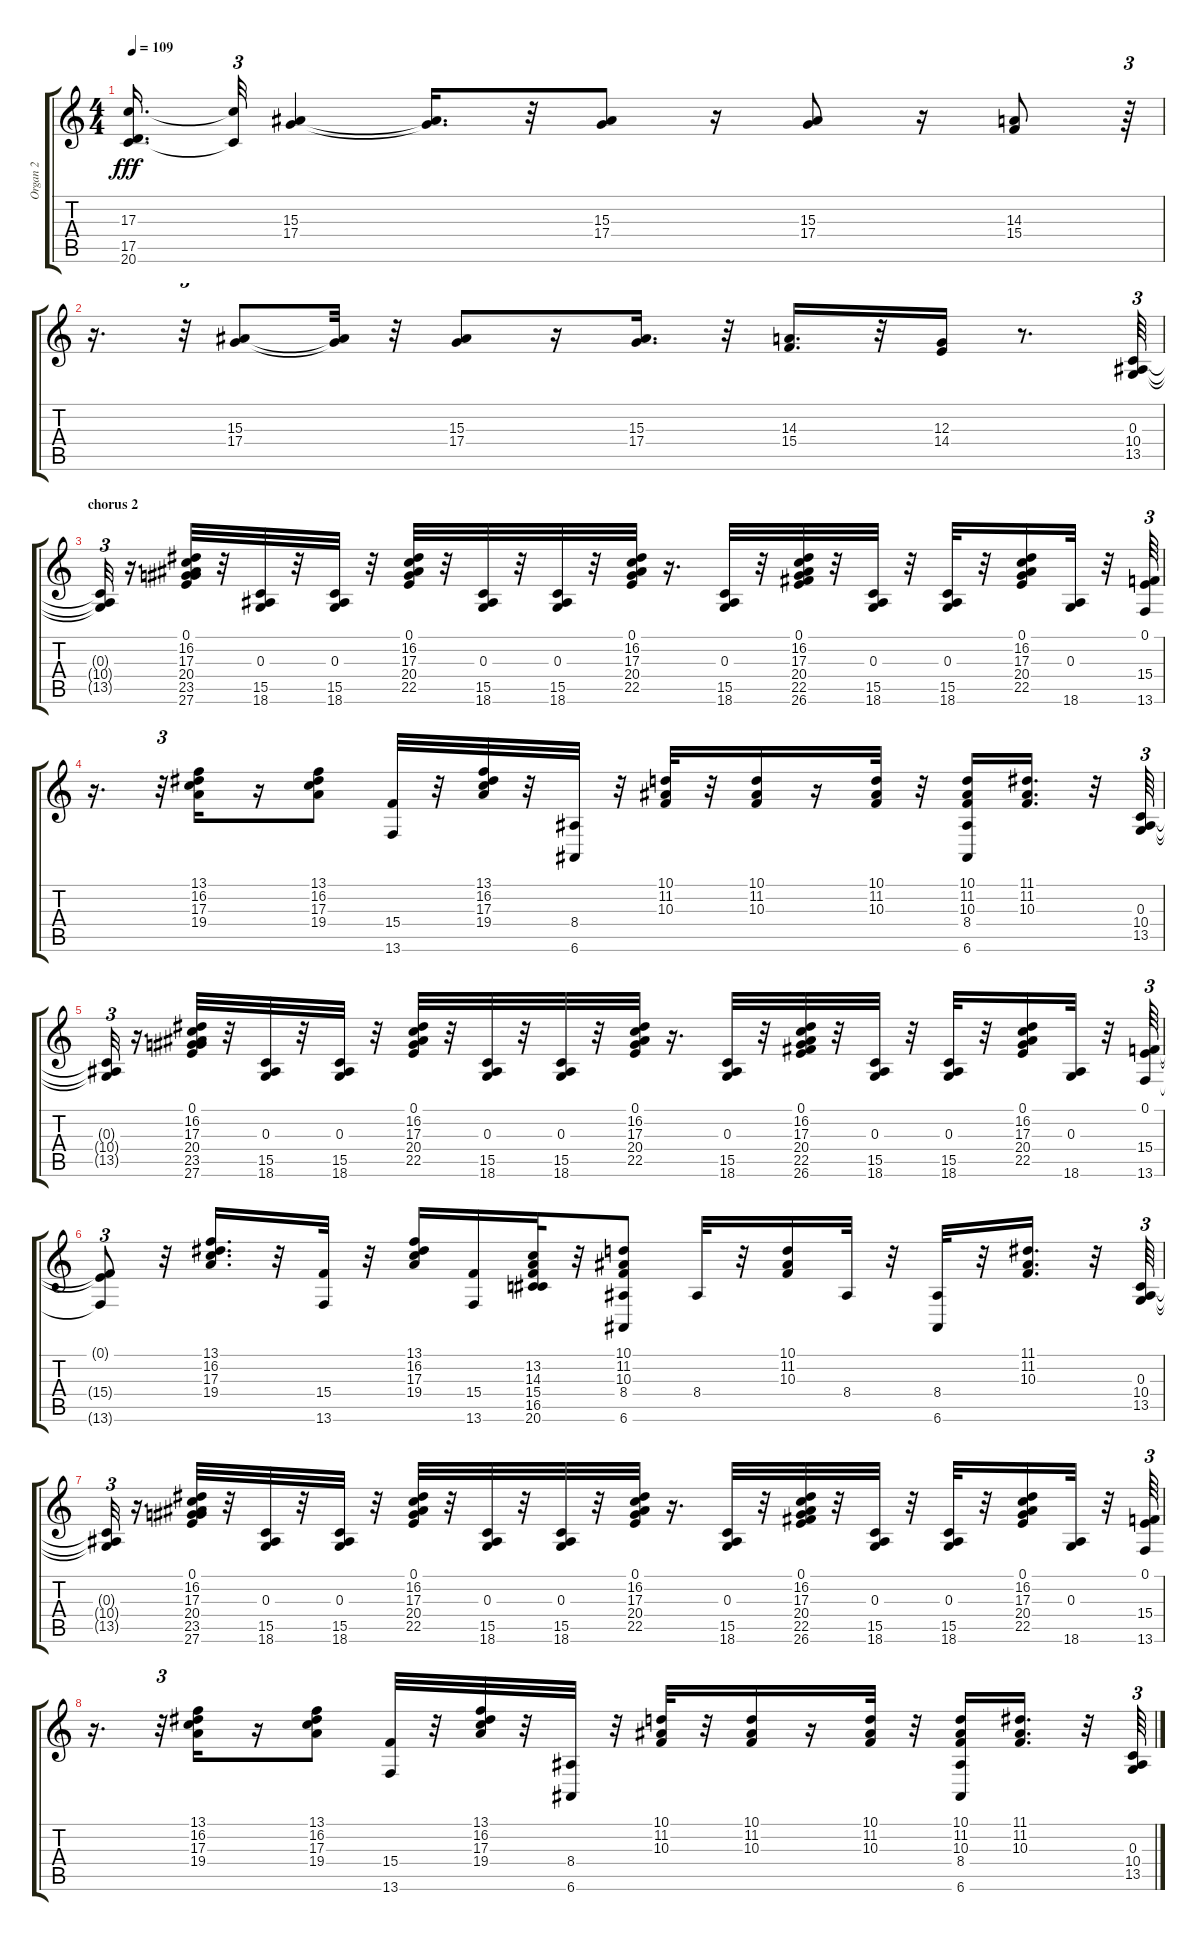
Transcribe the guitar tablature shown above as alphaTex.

\track ("Organ 2" "Organ 2") {instrument rockorgan}
\staff {score tabs}
\tuning (E4 B3 G3 D3 A2 E2) {hide}
\ts (4 4)
\tempo 109
\clef g2
\ks c
(17.3{t} 17.5{t} 20.6{t}).16{d dy fff} (17.3{t} 20.6{t}).32{tu (3 2)} (15.3 17.4).4 (15.3{t} 17.4{t}).16{d} r.32 (15.3 17.4).8 r.16 (15.3 17.4).8 r.16 (14.3 15.4).8 r.64{tu (3 2)} |
r.16{d} r.32{tu (3 2)} (15.3 17.4).8 (15.3{t} 17.4{t}).32 r.32 (15.3 17.4).8 r.16 (15.3 17.4).16{d} r.32 (14.3 15.4).16{d} r.32 (12.3 14.4).16 r.8{d} (0.3 10.4 13.5).64{tu (3 2)} |
\section ("" "chorus 2")
(0.3{t} 10.4{t} 13.5{t}).32{tu (3 2)} r.16{d} (0.1 16.2 17.3 20.4 23.5 27.6).32 r.32 (0.3 15.5 18.6).32 r.32 (0.3 15.5 18.6).32 r.32 (0.1 16.2 17.3 20.4 22.5).32 r.32 (0.3 15.5 18.6).32 r.32 (0.3 15.5 18.6).32 r.32 (0.1 16.2 17.3 20.4 22.5).32 r.16{d} (0.3 15.5 18.6).32 r.32 (0.1 16.2 17.3 20.4 22.5 26.6).32 r.32 (0.3 15.5 18.6).32 r.32 (0.3 15.5 18.6).32 r.32 (0.1 16.2 17.3 20.4 22.5).16 (0.3 18.6).32 r.32 (0.1 15.4 13.6).64{tu (3 2)} |
r.16{d} r.32{tu (3 2)} (13.1 16.2 17.3 19.4).16 r.16 (13.1 16.2 17.3 19.4).8 (15.4 13.6).32 r.32 (13.1 16.2 17.3 19.4).32 r.32 (8.4 6.6).32 r.32 (10.1 11.2 10.3).32 r.32 (10.1 11.2 10.3).16 r.16 (10.1 11.2 10.3).32 r.32 (10.1 11.2 10.3 8.4 6.6).16 (11.1 11.2 10.3).16{d} r.32 (0.3 10.4 13.5).64{tu (3 2)} |
(0.3{t} 10.4{t} 13.5{t}).32{tu (3 2)} r.16{d} (0.1 16.2 17.3 20.4 23.5 27.6).32 r.32 (0.3 15.5 18.6).32 r.32 (0.3 15.5 18.6).32 r.32 (0.1 16.2 17.3 20.4 22.5).32 r.32 (0.3 15.5 18.6).32 r.32 (0.3 15.5 18.6).32 r.32 (0.1 16.2 17.3 20.4 22.5).32 r.16{d} (0.3 15.5 18.6).32 r.32 (0.1 16.2 17.3 20.4 22.5 26.6).32 r.32 (0.3 15.5 18.6).32 r.32 (0.3 15.5 18.6).32 r.32 (0.1 16.2 17.3 20.4 22.5).16 (0.3 18.6).32 r.32 (0.1 15.4 13.6).64{tu (3 2)} |
(0.1{t} 15.4{t} 13.6{t}).8{tu (3 2)} r.32 (13.1 16.2 17.3 19.4).16{d} r.32 (15.4 13.6).32 r.32 (13.1 16.2 17.3 19.4).16 (15.4 13.6).16 (13.2 14.3 15.4 16.5 20.6).32 r.32 (10.1 11.2 10.3 8.4 6.6).8 8.4.32 r.32 (10.1 11.2 10.3).16 8.4.32 r.32 (8.4 6.6).32 r.32 (11.1 11.2 10.3).16{d} r.32 (0.3 10.4 13.5).64{tu (3 2)} |
(0.3{t} 10.4{t} 13.5{t}).32{tu (3 2)} r.16{d} (0.1 16.2 17.3 20.4 23.5 27.6).32 r.32 (0.3 15.5 18.6).32 r.32 (0.3 15.5 18.6).32 r.32 (0.1 16.2 17.3 20.4 22.5).32 r.32 (0.3 15.5 18.6).32 r.32 (0.3 15.5 18.6).32 r.32 (0.1 16.2 17.3 20.4 22.5).32 r.16{d} (0.3 15.5 18.6).32 r.32 (0.1 16.2 17.3 20.4 22.5 26.6).32 r.32 (0.3 15.5 18.6).32 r.32 (0.3 15.5 18.6).32 r.32 (0.1 16.2 17.3 20.4 22.5).16 (0.3 18.6).32 r.32 (0.1 15.4 13.6).64{tu (3 2)} |
r.16{d} r.32{tu (3 2)} (13.1 16.2 17.3 19.4).16 r.16 (13.1 16.2 17.3 19.4).8 (15.4 13.6).32 r.32 (13.1 16.2 17.3 19.4).32 r.32 (8.4 6.6).32 r.32 (10.1 11.2 10.3).32 r.32 (10.1 11.2 10.3).16 r.16 (10.1 11.2 10.3).32 r.32 (10.1 11.2 10.3 8.4 6.6).16 (11.1 11.2 10.3).16{d} r.32 (0.3 10.4 13.5).64{tu (3 2)}
